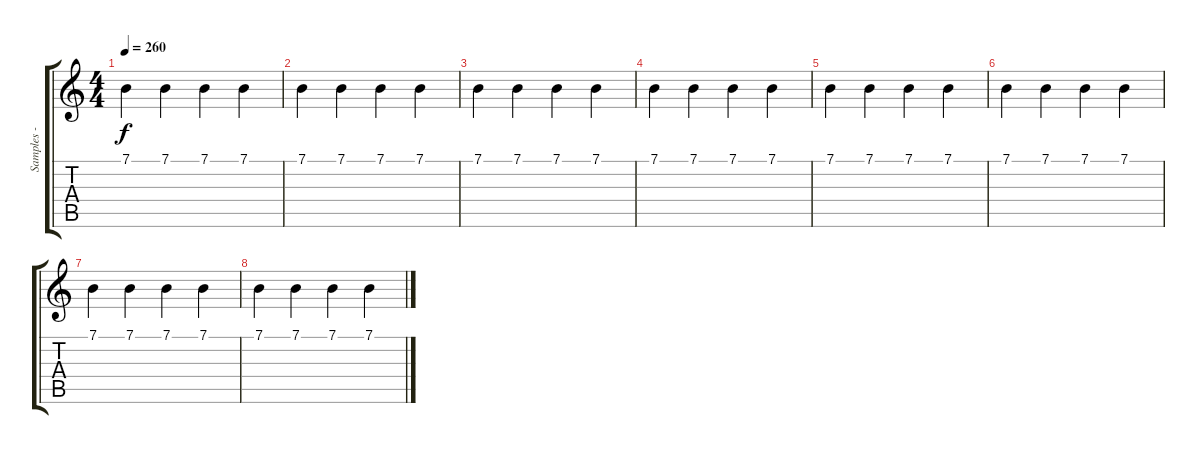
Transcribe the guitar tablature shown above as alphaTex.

\track ("Samples - Re'a Mochiach" "Samples - ") {instrument stringensemble2}
\staff {score tabs}
\tuning (E4 B3 G3 D3 A2 E2) {hide}
\ts (4 4)
\tempo 260
\clef g2
\ks c
7.1.4{dy f} 7.1.4 7.1.4 7.1.4 |
7.1.4 7.1.4 7.1.4 7.1.4 |
7.1.4 7.1.4 7.1.4 7.1.4 |
7.1.4 7.1.4 7.1.4 7.1.4 |
7.1.4 7.1.4 7.1.4 7.1.4 |
7.1.4 7.1.4 7.1.4 7.1.4 |
7.1.4 7.1.4 7.1.4 7.1.4 |
7.1.4 7.1.4 7.1.4 7.1.4
